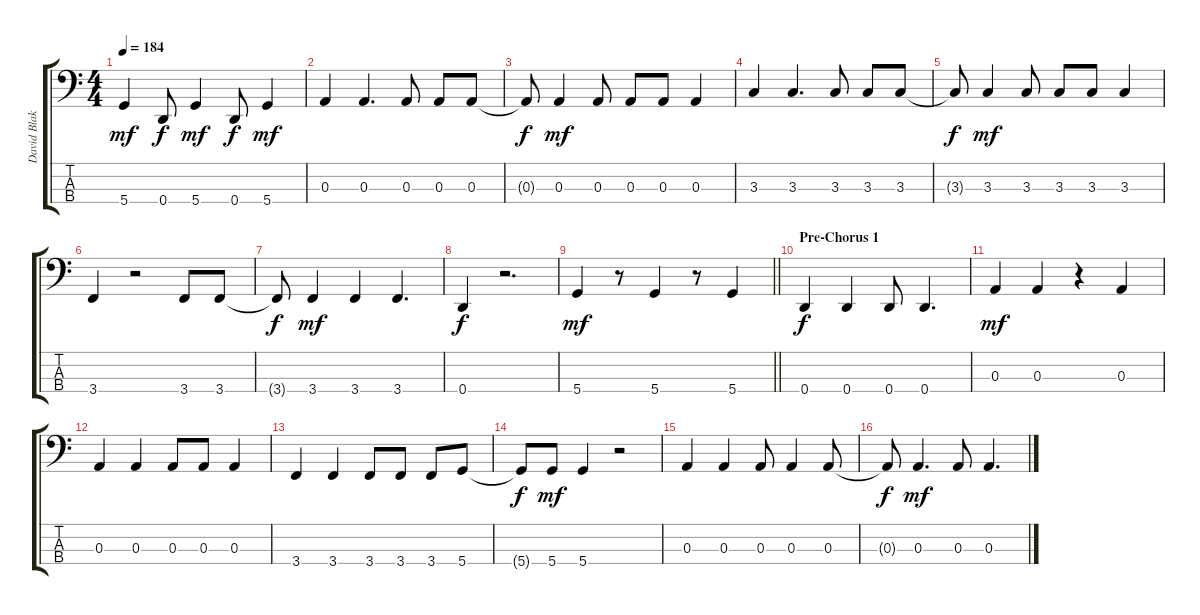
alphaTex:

\track ("David Blake-Dickson (Bass)" "David Blak") {instrument electricbasspick}
\staff {score tabs}
\tuning (G2 D2 A1 D1) {hide}
\ts (4 4)
\tempo 184
\clef f4
\ks c
5.4.4{dy mf} 0.4.8{dy f} 5.4.4{dy mf} 0.4.8{dy f} 5.4.4{dy mf} |
0.3.4 0.3.4{d} 0.3.8 0.3.8 0.3.8 |
0.3{t}.8{dy f} 0.3.4{dy mf} 0.3.8 0.3.8 0.3.8 0.3.4 |
3.3.4 3.3.4{d} 3.3.8 3.3.8 3.3.8 |
3.3{t}.8{dy f} 3.3.4{dy mf} 3.3.8 3.3.8 3.3.8 3.3.4 |
3.4.4 r.2 3.4.8 3.4.8 |
3.4{t}.8{dy f} 3.4.4{dy mf} 3.4.4 3.4.4{d} |
0.4.4{dy f} r.2{d} |
\barLineRight lightlight
5.4.4{dy mf} r.8 5.4.4 r.8 5.4.4 |
\section ("" "Pre-Chorus 1")
0.4.4{dy f} 0.4.4 0.4.8 0.4.4{d} |
0.3.4{dy mf} 0.3.4 r.4 0.3.4 |
0.3.4 0.3.4 0.3.8 0.3.8 0.3.4 |
3.4.4 3.4.4 3.4.8 3.4.8 3.4.8 5.4.8 |
5.4{t}.8{dy f} 5.4.8{dy mf} 5.4.4 r.2 |
0.3.4 0.3.4 0.3.8 0.3.4 0.3.8 |
0.3{t}.8{dy f} 0.3.4{d dy mf} 0.3.8 0.3.4{d}
